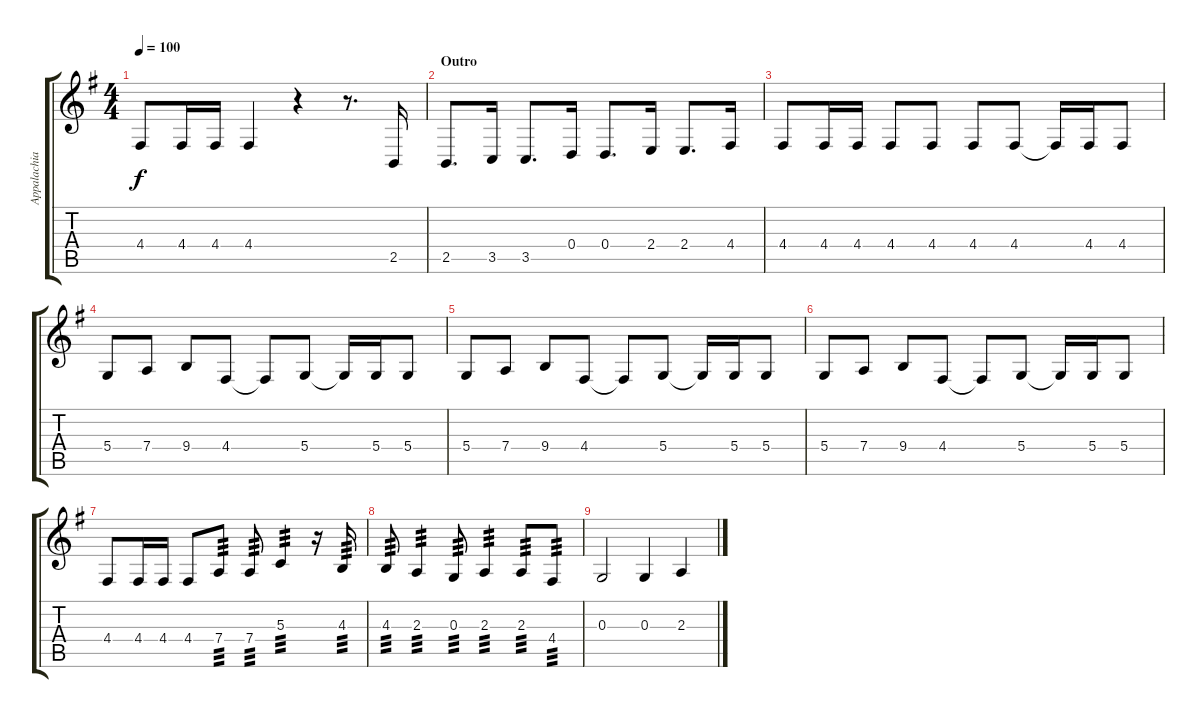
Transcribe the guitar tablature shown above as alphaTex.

\track ("Appalachian Dulcimer" "Appalachia") {instrument dulcimer}
\staff {score tabs}
\tuning (E4 B3 G3 D3 A2 E2) {hide}
\ts (4 4)
\tempo 100
\clef g2
\ks g
4.4.8{dy f} 4.4.16 4.4.16 4.4.4 r.4 r.8{d} 2.5.16 |
\section ("" "Outro")
2.5.8{d} 3.5.16 3.5.8{d} 0.4.16 0.4.8{d} 2.4.16 2.4.8{d} 4.4.16 |
4.4.8 4.4.16 4.4.16 4.4.8 4.4.8 4.4.8 4.4.8 4.4{t}.16 4.4.16 4.4.8 |
5.4.8 7.4.8 9.4.8 4.4.8 4.4{t}.8 5.4.8 5.4{t}.16 5.4.16 5.4.8 |
5.4.8 7.4.8 9.4.8 4.4.8 4.4{t}.8 5.4.8 5.4{t}.16 5.4.16 5.4.8 |
5.4.8 7.4.8 9.4.8 4.4.8 4.4{t}.8 5.4.8 5.4{t}.16 5.4.16 5.4.8 |
4.4.8 4.4.16 4.4.16 4.4.8 7.4.8{tp 3} 7.4.8{tp 3} 5.3.4{tp 3} r.16 4.3.16{tp 3} |
4.3.8{tp 3} 2.3.4{tp 3} 0.3.8{tp 3} 2.3.4{tp 3} 2.3.8{tp 3} 4.4.8{tp 3} |
0.3.2 0.3.4 2.3.4
